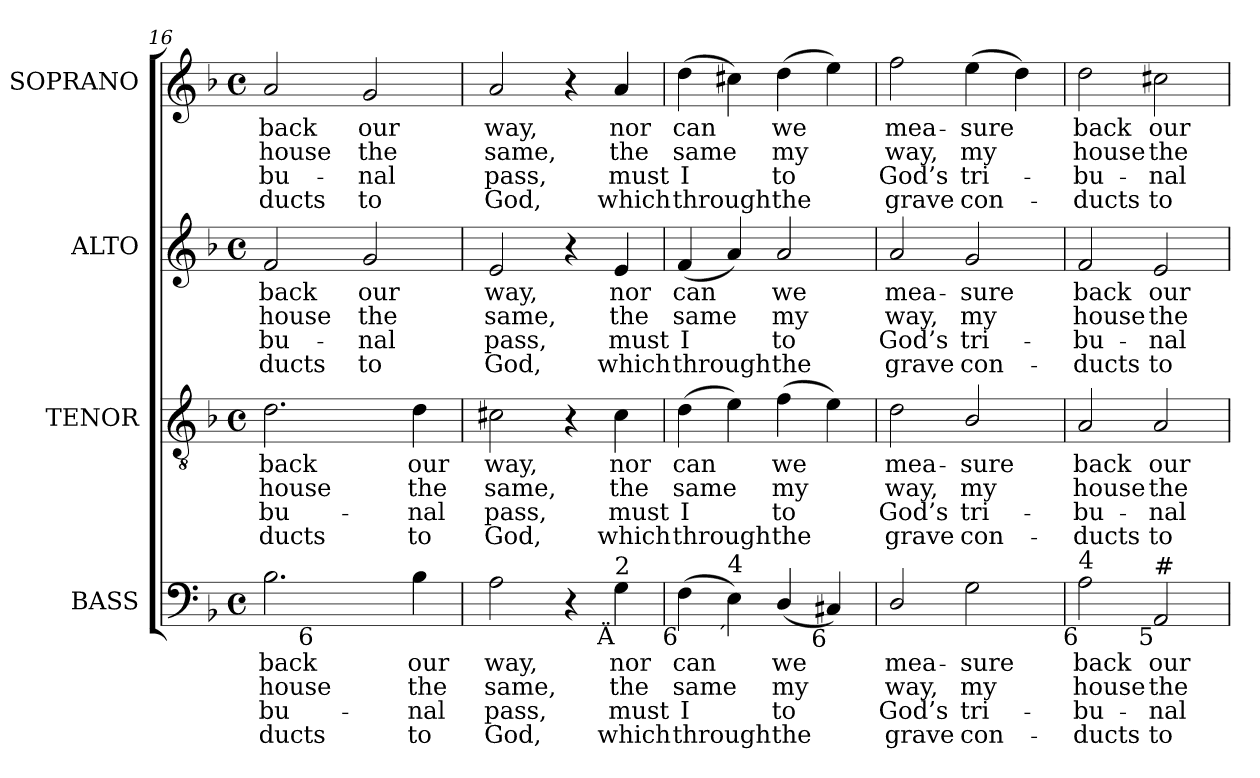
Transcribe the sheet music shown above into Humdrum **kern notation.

**kern	**text	**text	**text	**text	**kern	**text	**text	**text	**text	**kern	**text	**text	**text	**text	**kern	**text	**text	**text	**text
*part4	*part4	*part4	*part4	*part4	*part3	*part3	*part3	*part3	*part3	*part2	*part2	*part2	*part2	*part2	*part1	*part1	*part1	*part1	*part1
*staff4	*staff4	*staff4	*staff4	*staff4	*staff3	*staff3	*staff3	*staff3	*staff3	*staff2	*staff2	*staff2	*staff2	*staff2	*staff1	*staff1	*staff1	*staff1	*staff1
*I"BASS	*	*	*	*	*I"TENOR	*	*	*	*	*I"ALTO	*	*	*	*	*I"SOPRANO	*	*	*	*
*I'B.	*	*	*	*	*I'T.	*	*	*	*	*I'A.	*	*	*	*	*I'S.	*	*	*	*
*clefF4	*	*	*	*	*clefGv2	*	*	*	*	*clefG2	*	*	*	*	*clefG2	*	*	*	*
*	*	*	*	*	*ITrd7c12	*	*	*	*	*	*	*	*	*	*	*	*	*	*
*k[b-]	*	*	*	*	*k[b-]	*	*	*	*	*k[b-]	*	*	*	*	*k[b-]	*	*	*	*
*d:	*	*	*	*	*d:	*	*	*	*	*d:	*	*	*	*	*d:	*	*	*	*
*M4/4	*	*	*	*	*M4/4	*	*	*	*	*M4/4	*	*	*	*	*M4/4	*	*	*	*
*met(c)	*	*	*	*	*met(c)	*	*	*	*	*met(c)	*	*	*	*	*met(c)	*	*	*	*
=16	=16	=16	=16	=16	=16	=16	=16	=16	=16	=16	=16	=16	=16	=16	=16	=16	=16	=16	=16
!	!LO:LY:b:color=#000000	!LO:LY:b:color=#000000	!LO:LY:b:color=#000000	!LO:LY:b:color=#000000	!	!	!	!	!	!	!	!	!	!	!	!	!	!	!
!	!	!	!	!	!	!LO:LY:b:color=#000000	!LO:LY:b:color=#000000	!LO:LY:b:color=#000000	!LO:LY:b:color=#000000	!	!	!	!	!	!	!	!	!	!
!	!	!	!	!	!	!	!	!	!	!	!LO:LY:b:color=#000000	!LO:LY:b:color=#000000	!LO:LY:b:color=#000000	!LO:LY:b:color=#000000	!	!	!	!	!
!LO:TX:b:rj:t=7	!	!	!	!	!	!	!	!	!	!	!	!	!	!	!	!	!	!	!
!	!	!	!	!	!	!	!	!	!	!	!	!	!	!	!	!LO:LY:b:color=#000000	!LO:LY:b:color=#000000	!LO:LY:b:color=#000000	!LO:LY:b:color=#000000
*^	*	*	*	*	*	*	*	*	*	*	*	*	*	*	*	*	*	*	*
2.B-i\	4ryy	back	house	-bu-	-ducts	2.Di\	back	house	-bu-	-ducts	2fi/	back	house	-bu-	-ducts	2ai/	back	house	-bu-	-ducts
!	!LO:TX:b:rj:t=6	!	!	!	!	!	!	!	!	!	!	!	!	!	!	!	!	!	!	!
.	2.ryy	.	.	.	.	.	.	.	.	.	.	.	.	.	.	.	.	.	.	.
!	!	!	!	!	!	!	!	!	!	!	!	!LO:LY:b:color=#000000	!LO:LY:b:color=#000000	!LO:LY:b:color=#000000	!LO:LY:b:color=#000000	!	!	!	!	!
!	!	!	!	!	!	!	!	!	!	!	!	!	!	!	!	!	!LO:LY:b:color=#000000	!LO:LY:b:color=#000000	!LO:LY:b:color=#000000	!LO:LY:b:color=#000000
.	.	.	.	.	.	.	.	.	.	.	2gi/	our	the	nal	to	2gi/	our	the	nal	to
!	!	!LO:LY:b:color=#000000	!LO:LY:b:color=#000000	!LO:LY:b:color=#000000	!LO:LY:b:color=#000000	!	!	!	!	!	!	!	!	!	!	!	!	!	!	!
!	!	!	!	!	!	!	!LO:LY:b:color=#000000	!LO:LY:b:color=#000000	!LO:LY:b:color=#000000	!LO:LY:b:color=#000000	!	!	!	!	!	!	!	!	!	!
4B-i\	.	our	the	nal	to	4Di\	our	the	nal	to	.	.	.	.	.	.	.	.	.	.
*v	*v	*	*	*	*	*	*	*	*	*	*	*	*	*	*	*	*	*	*	*
=17	=17	=17	=17	=17	=17	=17	=17	=17	=17	=17	=17	=17	=17	=17	=17	=17	=17	=17	=17
*^	*	*	*	*	*	*	*	*	*	*	*	*	*	*	*	*	*	*	*
!	!	!LO:LY:b:color=#000000	!LO:LY:b:color=#000000	!LO:LY:b:color=#000000	!LO:LY:b:color=#000000	!	!	!	!	!	!	!	!	!	!	!	!	!	!	!
*v	*v	*	*	*	*	*	*	*	*	*	*	*	*	*	*	*	*	*	*	*
*^	*	*	*	*	*	*	*	*	*	*	*	*	*	*	*	*	*	*	*
!	!	!	!	!	!	!	!LO:LY:b:color=#000000	!LO:LY:b:color=#000000	!LO:LY:b:color=#000000	!LO:LY:b:color=#000000	!	!	!	!	!	!	!	!	!	!
*v	*v	*	*	*	*	*	*	*	*	*	*	*	*	*	*	*	*	*	*	*
*^	*	*	*	*	*	*	*	*	*	*	*	*	*	*	*	*	*	*	*
!	!	!	!	!	!	!	!	!	!	!	!	!LO:LY:b:color=#000000	!LO:LY:b:color=#000000	!LO:LY:b:color=#000000	!LO:LY:b:color=#000000	!	!	!	!	!
*v	*v	*	*	*	*	*	*	*	*	*	*	*	*	*	*	*	*	*	*	*
*^	*	*	*	*	*	*	*	*	*	*	*	*	*	*	*	*	*	*	*
!LO:TX:b:rj:t=#	!	!	!	!	!	!	!	!	!	!	!	!	!	!	!	!	!	!	!	!
!	!	!	!	!	!	!	!	!	!	!	!	!	!	!	!	!	!LO:LY:b:color=#000000	!LO:LY:b:color=#000000	!LO:LY:b:color=#000000	!LO:LY:b:color=#000000
*v	*v	*	*	*	*	*	*	*	*	*	*	*	*	*	*	*	*	*	*	*
2Ai\	way,	same,	pass,	God,	2C#Xi\	way,	same,	pass,	God,	2ei/	way,	same,	pass,	God,	2ai/	way,	same,	pass,	God,
4r	.	.	.	.	4r	.	.	.	.	4r	.	.	.	.	4r	.	.	.	.
!	!LO:LY:b:color=#000000	!LO:LY:b:color=#000000	!LO:LY:b:color=#000000	!LO:LY:b:color=#000000	!	!	!	!	!	!	!	!	!	!	!	!	!	!	!
!	!	!	!	!	!	!LO:LY:b:color=#000000	!LO:LY:b:color=#000000	!LO:LY:b:color=#000000	!LO:LY:b:color=#000000	!	!	!	!	!	!	!	!	!	!
!	!	!	!	!	!	!	!	!	!	!	!LO:LY:b:color=#000000	!LO:LY:b:color=#000000	!LO:LY:b:color=#000000	!LO:LY:b:color=#000000	!	!	!	!	!
!LO:TX:b:rj:t=Ä	!	!	!	!	!	!	!	!	!	!	!	!	!	!	!	!	!	!	!
!LO:TX:t=2	!	!	!	!	!	!	!	!	!	!	!	!	!	!	!	!	!	!	!
!	!	!	!	!	!	!	!	!	!	!	!	!	!	!	!	!LO:LY:b:color=#000000	!LO:LY:b:color=#000000	!LO:LY:b:color=#000000	!LO:LY:b:color=#000000
4Gi\	nor	the	must	which	4C#i\	nor	the	must	which	4ei/	nor	the	must	which	4ai/	nor	the	must	which
=18	=18	=18	=18	=18	=18	=18	=18	=18	=18	=18	=18	=18	=18	=18	=18	=18	=18	=18	=18
!	!LO:LY:b:color=#000000	!LO:LY:b:color=#000000	!LO:LY:b:color=#000000	!LO:LY:b:color=#000000	!	!	!	!	!	!	!	!	!	!	!	!	!	!	!
!	!	!	!	!	!	!LO:LY:b:color=#000000	!LO:LY:b:color=#000000	!LO:LY:b:color=#000000	!LO:LY:b:color=#000000	!	!	!	!	!	!	!	!	!	!
!	!	!	!	!	!	!	!	!	!	!	!LO:LY:b:color=#000000	!LO:LY:b:color=#000000	!LO:LY:b:color=#000000	!LO:LY:b:color=#000000	!	!	!	!	!
!LO:TX:b:rj:t=6	!	!	!	!	!	!	!	!	!	!	!	!	!	!	!	!	!	!	!
!	!	!	!	!	!	!	!	!	!	!	!	!	!	!	!	!LO:LY:b:color=#000000	!LO:LY:b:color=#000000	!LO:LY:b:color=#000000	!LO:LY:b:color=#000000
(4Fi\	can	same	I	through	(4Di\	can	same	I	through	(4fi/	can	same	I	through	(4ddi\	can	same	I	through
!LO:TX:b:rj:t=´	!	!	!	!	!	!	!	!	!	!	!	!	!	!	!	!	!	!	!
!LO:TX:t=4	!	!	!	!	!	!	!	!	!	!	!	!	!	!	!	!	!	!	!
4Ei\)	.	.	.	.	4Ei\)	.	.	.	.	4ai/)	.	.	.	.	4cc#Xi\)	.	.	.	.
!	!LO:LY:b:color=#000000	!LO:LY:b:color=#000000	!LO:LY:b:color=#000000	!LO:LY:b:color=#000000	!	!	!	!	!	!	!	!	!	!	!	!	!	!	!
!	!	!	!	!	!	!LO:LY:b:color=#000000	!LO:LY:b:color=#000000	!LO:LY:b:color=#000000	!LO:LY:b:color=#000000	!	!	!	!	!	!	!	!	!	!
!	!	!	!	!	!	!	!	!	!	!	!LO:LY:b:color=#000000	!LO:LY:b:color=#000000	!LO:LY:b:color=#000000	!LO:LY:b:color=#000000	!	!	!	!	!
!	!	!	!	!	!	!	!	!	!	!	!	!	!	!	!	!LO:LY:b:color=#000000	!LO:LY:b:color=#000000	!LO:LY:b:color=#000000	!LO:LY:b:color=#000000
(4Di/	we	my	to	the	(4Fi\	we	my	to	the	2ai/	we	my	to	the	(4ddi\	we	my	to	the
!LO:TX:b:rj:t=6	!	!	!	!	!	!	!	!	!	!	!	!	!	!	!	!	!	!	!
4C#Xi/)	.	.	.	.	4Ei\)	.	.	.	.	.	.	.	.	.	4eei\)	.	.	.	.
=19	=19	=19	=19	=19	=19	=19	=19	=19	=19	=19	=19	=19	=19	=19	=19	=19	=19	=19	=19
!	!LO:LY:b:color=#000000	!LO:LY:b:color=#000000	!LO:LY:b:color=#000000	!LO:LY:b:color=#000000	!	!	!	!	!	!	!	!	!	!	!	!	!	!	!
!	!	!	!	!	!	!LO:LY:b:color=#000000	!LO:LY:b:color=#000000	!LO:LY:b:color=#000000	!LO:LY:b:color=#000000	!	!	!	!	!	!	!	!	!	!
!	!	!	!	!	!	!	!	!	!	!	!LO:LY:b:color=#000000	!LO:LY:b:color=#000000	!LO:LY:b:color=#000000	!LO:LY:b:color=#000000	!	!	!	!	!
!	!	!	!	!	!	!	!	!	!	!	!	!	!	!	!	!LO:LY:b:color=#000000	!LO:LY:b:color=#000000	!LO:LY:b:color=#000000	!LO:LY:b:color=#000000
2Di/	mea-	way,	God’s	grave	2Di\	mea-	way,	God’s	grave	2ai/	mea-	way,	God’s	grave	2ffi\	mea-	way,	God’s	grave
!	!LO:LY:b:color=#000000	!LO:LY:b:color=#000000	!LO:LY:b:color=#000000	!LO:LY:b:color=#000000	!	!	!	!	!	!	!	!	!	!	!	!	!	!	!
!	!	!	!	!	!	!LO:LY:b:color=#000000	!LO:LY:b:color=#000000	!LO:LY:b:color=#000000	!LO:LY:b:color=#000000	!	!	!	!	!	!	!	!	!	!
!	!	!	!	!	!	!	!	!	!	!	!LO:LY:b:color=#000000	!LO:LY:b:color=#000000	!LO:LY:b:color=#000000	!LO:LY:b:color=#000000	!	!	!	!	!
!	!	!	!	!	!	!	!	!	!	!	!	!	!	!	!	!LO:LY:b:color=#000000	!LO:LY:b:color=#000000	!LO:LY:b:color=#000000	!LO:LY:b:color=#000000
2Gi\	-sure	my	tri-	-con-	2BB-i/	-sure	my	tri-	-con-	2gi/	-sure	my	tri-	-con-	(4eei\	-sure	my	tri-	-con-
.	.	.	.	.	.	.	.	.	.	.	.	.	.	.	4ddi\)	.	.	.	.
=20	=20	=20	=20	=20	=20	=20	=20	=20	=20	=20	=20	=20	=20	=20	=20	=20	=20	=20	=20
!	!LO:LY:b:color=#000000	!LO:LY:b:color=#000000	!LO:LY:b:color=#000000	!LO:LY:b:color=#000000	!	!	!	!	!	!	!	!	!	!	!	!	!	!	!
!	!	!	!	!	!	!LO:LY:b:color=#000000	!LO:LY:b:color=#000000	!LO:LY:b:color=#000000	!LO:LY:b:color=#000000	!	!	!	!	!	!	!	!	!	!
!	!	!	!	!	!	!	!	!	!	!	!LO:LY:b:color=#000000	!LO:LY:b:color=#000000	!LO:LY:b:color=#000000	!LO:LY:b:color=#000000	!	!	!	!	!
!LO:TX:b:rj:t=6	!	!	!	!	!	!	!	!	!	!	!	!	!	!	!	!	!	!	!
!LO:TX:t=4	!	!	!	!	!	!	!	!	!	!	!	!	!	!	!	!	!	!	!
!	!	!	!	!	!	!	!	!	!	!	!	!	!	!	!	!LO:LY:b:color=#000000	!LO:LY:b:color=#000000	!LO:LY:b:color=#000000	!LO:LY:b:color=#000000
2Ai\	back	house	-bu-	-ducts	2AAi/	back	house	-bu-	-ducts	2fi/	back	house	-bu-	-ducts	2ddi\	back	house	-bu-	-ducts
!	!LO:LY:b:color=#000000	!LO:LY:b:color=#000000	!LO:LY:b:color=#000000	!LO:LY:b:color=#000000	!	!	!	!	!	!	!	!	!	!	!	!	!	!	!
!	!	!	!	!	!	!LO:LY:b:color=#000000	!LO:LY:b:color=#000000	!LO:LY:b:color=#000000	!LO:LY:b:color=#000000	!	!	!	!	!	!	!	!	!	!
!	!	!	!	!	!	!	!	!	!	!	!LO:LY:b:color=#000000	!LO:LY:b:color=#000000	!LO:LY:b:color=#000000	!LO:LY:b:color=#000000	!	!	!	!	!
!LO:TX:b:rj:t=5	!	!	!	!	!	!	!	!	!	!	!	!	!	!	!	!	!	!	!
!LO:TX:t=#	!	!	!	!	!	!	!	!	!	!	!	!	!	!	!	!	!	!	!
!	!	!	!	!	!	!	!	!	!	!	!	!	!	!	!	!LO:LY:b:color=#000000	!LO:LY:b:color=#000000	!LO:LY:b:color=#000000	!LO:LY:b:color=#000000
2AAi/	our	the	nal	to	2AAi/	our	the	nal	to	2ei/	our	the	nal	to	2cc#Xi\	our	the	nal	to
=	=	=	=	=	=	=	=	=	=	=	=	=	=	=	=	=	=	=	=
*-	*-	*-	*-	*-	*-	*-	*-	*-	*-	*-	*-	*-	*-	*-	*-	*-	*-	*-	*-
